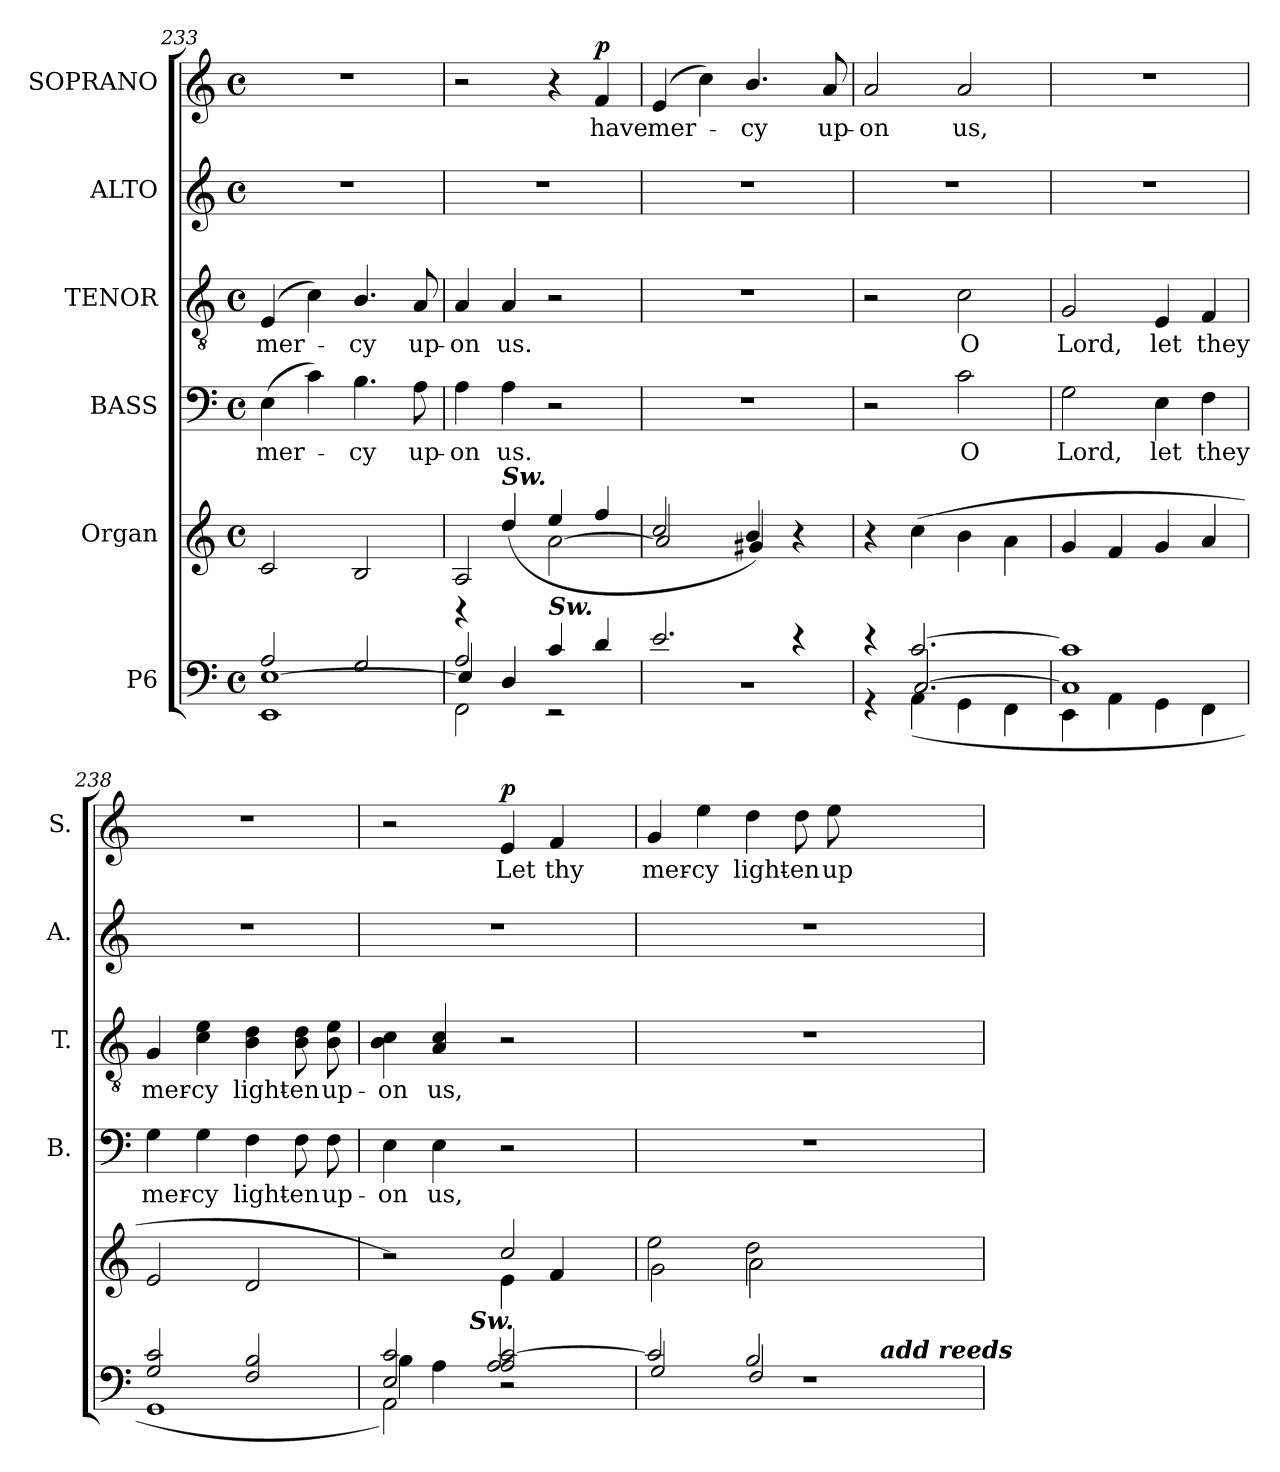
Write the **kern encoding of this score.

**kern	**kern	**kern	**text	**kern	**text	**kern	**kern	**text	**dynam
*part6	*part5	*part4	*part4	*part3	*part3	*part2	*part1	*part1	*part1
*staff6	*staff5	*staff4	*staff4	*staff3	*staff3	*staff2	*staff1	*staff1	*staff1
*I"P6	*I"Organ	*I"BASS	*	*I"TENOR	*	*I"ALTO	*I"SOPRANO	*	*
*	*	*I'B.	*	*I'T.	*	*I'A.	*I'S.	*	*
*clefF4	*clefG2	*clefF4	*	*clefGv2	*	*clefG2	*clefG2	*	*
*	*	*	*	*ITrd7c12	*	*	*	*	*
*k[]	*k[]	*k[]	*	*k[]	*	*k[]	*k[]	*	*
*C:	*C:	*C:	*	*C:	*	*C:	*C:	*	*
*M4/4	*M4/4	*M4/4	*	*M4/4	*	*M4/4	*M4/4	*	*
*met(c)	*met(c)	*met(c)	*	*met(c)	*	*met(c)	*met(c)	*	*
=233	=233	=233	=233	=233	=233	=233	=233	=233	=233
*^	*	*	*	*	*	*	*	*	*
*	*^	*	*	*	*	*	*	*	*	*
!	!	!	!	!	!LO:LY:b:color=#000000	!	!	!	!	!	!
!	!	!	!	!	!	!	!LO:LY:b:color=#000000	!	!	!	!
2Ai/	1EEi	[1Ei	2ci/	(4Ei\	mer-	(4EEi/	mer-	1r	1r	.	.
.	.	.	.	4ci\)	.	4Ci\)	.	.	.	.	.
!	!	!	!	!	!LO:LY:b:color=#000000	!	!	!	!	!	!
!	!	!	!	!	!	!	!LO:LY:b:color=#000000	!	!	!	!
2Gi/	.	.	2Bi/	4.Bi\	-cy	4.BBi/	-cy	.	.	.	.
!	!	!	!	!	!LO:LY:b:color=#000000	!	!	!	!	!	!
!	!	!	!	!	!	!	!LO:LY:b:color=#000000	!	!	!	!
.	.	.	.	8Ai\	up-	8AAi/	up-	.	.	.	.
=234	=234	=234	=234	=234	=234	=234	=234	=234	=234	=234	=234
*	*	*	*^	*	*	*	*	*	*	*	*
!	!	!	!	!	!	!LO:LY:b:color=#000000	!	!	!	!	!	!
!	!	!	!	!	!	!	!	!LO:LY:b:color=#000000	!	!	!	!
2Ai/	2FFi\	4Ei/]	2Ai/	4r	4Ai\	-on	4AAi/	-on	1r	2r	.	.
!	!	!	!	!	!	!LO:LY:b:color=#000000	!	!	!	!	!	!
!	!	!	!	!LO:TX:a:Bi:t=Sw.	!	!	!	!	!	!	!	!
!	!	!	!	!	!	!	!	!LO:LY:b:color=#000000	!	!	!	!
.	.	4Di/	.	(4ddi/	4Ai\	us.	4AAi/	us.	.	.	.	.
!LO:TX:a:Bi:t=Sw.	!	!	!	!	!	!	!	!	!	!	!	!
4ci/	2r	2ryy	[2ai\	4eei/	2r	.	2r	.	.	4r	.	.
!	!	!	!	!	!	!	!	!	!	!	!LO:LY:b:color=#000000	!
4di/	.	.	.	4ffi/	.	.	.	.	.	4fi/	have	p
*	*v	*v	*	*	*	*	*	*	*	*	*	*
=235	=235	=235	=235	=235	=235	=235	=235	=235	=235	=235	=235
!	!	!	!	!	!	!	!	!	!	!LO:LY:b:color=#000000	!
(2.ei/	1r	2cci/	2ai/]	1r	.	1r	.	1r	(4ei/	mer-	.
.	.	.	.	.	.	.	.	.	4cci\)	.	.
!	!	!	!	!	!	!	!	!	!	!LO:LY:b:color=#000000	!
.	.	4bi/	4g#Xi/)	.	.	.	.	.	4.bi/	-cy	.
4r	.	4r	4ryy	.	.	.	.	.	.	.	.
!	!	!	!	!	!	!	!	!	!	!LO:LY:b:color=#000000	!
.	.	.	.	.	.	.	.	.	8ai/	up-	.
*	*	*v	*v	*	*	*	*	*	*	*	*
=236	=236	=236	=236	=236	=236	=236	=236	=236	=236	=236
*	*^	*	*	*	*	*	*	*	*	*
!	!	!	!	!	!	!	!	!	!	!LO:LY:b:color=#000000	!
4r	4r	4ryy	4r	2r	.	2r	.	1r	2ai/	-on	.
[2.ci/	(4AAi\	[2.Ci/	(4cci\	.	.	.	.	.	.	.	.
!	!	!	!	!	!LO:LY:b:color=#000000	!	!	!	!	!	!
!	!	!	!	!	!	!	!LO:LY:b:color=#000000	!	!	!	!
!	!	!	!	!	!	!	!	!	!	!LO:LY:b:color=#000000	!
.	4GGi\	.	4bi\	2ci\	O	2Ci\	O	.	2ai/	us,	.
.	4FFi\	.	4ai\	.	.	.	.	.	.	.	.
!!LO:PB:g=z
=237	=237	=237	=237	=237	=237	=237	=237	=237	=237	=237	=237
!	!	!	!	!	!LO:LY:b:color=#000000	!	!	!	!	!	!
!	!	!	!	!	!	!	!LO:LY:b:color=#000000	!	!	!	!
1ci]	4EEi\	1Ci]	4gi/	2Gi\	Lord,	2GGi/	Lord,	1r	1r	.	.
.	4AAi\	.	4fi/	.	.	.	.	.	.	.	.
!	!	!	!	!	!LO:LY:b:color=#000000	!	!	!	!	!	!
!	!	!	!	!	!	!	!LO:LY:b:color=#000000	!	!	!	!
.	4GGi\	.	4gi/	4Ei\	let	4EEi/	let	.	.	.	.
!	!	!	!	!	!LO:LY:b:color=#000000	!	!	!	!	!	!
!	!	!	!	!	!	!	!LO:LY:b:color=#000000	!	!	!	!
.	4FFi\	.	4ai/	4Fi\	they	4FFi/	they	.	.	.	.
*	*v	*v	*	*	*	*	*	*	*	*	*
=238	=238	=238	=238	=238	=238	=238	=238	=238	=238	=238
!	!	!	!	!LO:LY:b:color=#000000	!	!	!	!	!	!
!	!	!	!	!	!	!LO:LY:b:color=#000000	!	!	!	!
2Gi/ 2ci	1GGi	2ei/	4Gi\	mer-	4GGi/	mer-	1r	1r	.	.
!	!	!	!	!LO:LY:b:color=#000000	!	!	!	!	!	!
!	!	!	!	!	!	!LO:LY:b:color=#000000	!	!	!	!
.	.	.	4Gi\	-cy	4Ci\ 4Ei	-cy	.	.	.	.
!	!	!	!	!LO:LY:b:color=#000000	!	!	!	!	!	!
!	!	!	!	!	!	!LO:LY:b:color=#000000	!	!	!	!
2Fi/ 2Bi	.	2di/	4Fi\	light-	4BBi\ 4Di	light-	.	.	.	.
!	!	!	!	!LO:LY:b:color=#000000	!	!	!	!	!	!
!	!	!	!	!	!	!LO:LY:b:color=#000000	!	!	!	!
.	.	.	8Fi\	-en	8BBi\ 8Di	-en	.	.	.	.
!	!	!	!	!LO:LY:b:color=#000000	!	!	!	!	!	!
!	!	!	!	!	!	!LO:LY:b:color=#000000	!	!	!	!
.	.	.	8Fi\	up-	8BBi\ 8Ei	up-	.	.	.	.
=239	=239	=239	=239	=239	=239	=239	=239	=239	=239	=239
*	*^	*^	*	*	*	*	*	*	*	*
!	!	!	!	!	!	!LO:LY:b:color=#000000	!	!	!	!	!	!
!	!	!	!	!	!	!	!	!LO:LY:b:color=#000000	!	!	!	!
*	*	*	*	*^	*	*	*	*	*	*	*	*
2Ei/ 2ci	2AAi\)	4Bi\	2r)	2ryy	4ryy	4Ei\	-on	4BBi\ 4Ci	-on	1r	2r	.	.
!	!	!	!	!	!	!	!LO:LY:b:color=#000000	!	!	!	!	!	!
!	!	!	!	!	!	!	!	!	!LO:LY:b:color=#000000	!	!	!	!
.	.	4Ai\	.	.	8ryy	4Ei\	us,	4AAi/ 4Ci	us,	.	.	.	.
.	.	.	.	.	256ryy	.	.	.	.	.	.	.	.
.	.	.	.	.	1024ryy	.	.	.	.	.	.	.	.
!	!	!	!	!	!LO:TX:b:Bi:t=Sw.	!	!	!	!	!	!	!	!
.	.	.	.	.	2ryy	.	.	.	.	.	.	.	.
!	!	!	!	!	!	!	!	!	!	!	!	!LO:LY:b:color=#000000	!
2Ai/ [2ci	2r	2Ai/	2cci/	4ei\	.	2r	.	2r	.	.	4ei/	Let	p
!	!	!	!	!	!	!	!	!	!	!	!	!LO:LY:b:color=#000000	!
.	.	.	.	4fi/	.	.	.	.	.	.	4fi/	thy	.
.	.	.	.	.	16ryy	.	.	.	.	.	.	.	.
.	.	.	.	.	32ryy	.	.	.	.	.	.	.	.
.	.	.	.	.	64ryy	.	.	.	.	.	.	.	.
.	.	.	.	.	128ryy	.	.	.	.	.	.	.	.
.	.	.	.	.	512.ryy	.	.	.	.	.	.	.	.
*	*	*	*	*v	*v	*	*	*	*	*	*	*	*
=240	=240	=240	=240	=240	=240	=240	=240	=240	=240	=240	=240	=240
*	*	*	*	*^	*	*	*	*	*	*	*	*
!	!	!	!	!	!	!	!	!	!	!	!	!LO:LY:b:color=#000000	!
*	*	*^	*	*v	*v	*	*	*	*	*	*	*	*
2ci/]	1r	2Gi/	2ryy	2eei\	2gi\	1r	.	1r	.	1r	4gi/	mer-	.
!	!	!	!	!	!	!	!	!	!	!	!	!LO:LY:b:color=#000000	!
.	.	.	.	.	.	.	.	.	.	.	4eei\	-cy	.
!	!	!	!	!	!	!	!	!	!	!	!	!LO:LY:b:color=#000000	!
2Bi/	.	2Fi/	4ryy	2ddi\	2ai\	.	.	.	.	.	4ddi\	light-	.
!	!	!	!	!	!	!	!	!	!	!	!	!LO:LY:b:color=#000000	!
.	.	.	8ryy	.	.	.	.	.	.	.	8ddi\	-en	.
!	!	!	!	!	!	!	!	!	!	!	!	!LO:LY:b:color=#000000	!
.	.	.	16ryy	.	.	.	.	.	.	.	8eei\	up-	.
.	.	.	32ryy	.	.	.	.	.	.	.	.	.	.
.	.	.	64ryy	.	.	.	.	.	.	.	.	.	.
.	.	.	128...ryy	.	.	.	.	.	.	.	.	.	.
!	!	!	!LO:TX:a:Bi:t=add reeds	!	!	!	!	!	!	!	!	!	!
.	.	.	1024ryy	.	.	.	.	.	.	.	.	.	.
*v	*v	*v	*v	*	*	*	*	*	*	*	*	*	*
*	*v	*v	*	*	*	*	*	*	*	*
=	=	=	=	=	=	=	=	=	=
*-	*-	*-	*-	*-	*-	*-	*-	*-	*-
